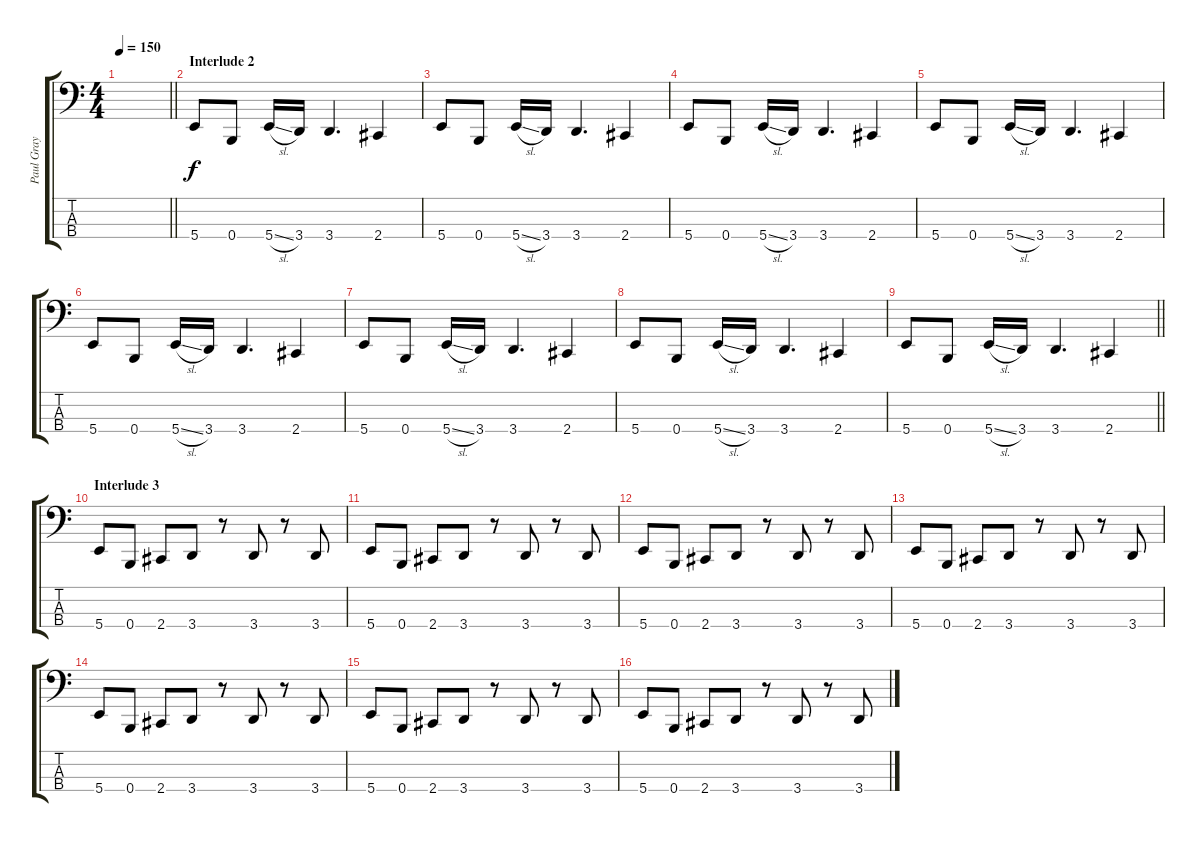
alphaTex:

\track ("Paul Gray" "Paul Gray") {instrument electricbasspick}
\staff {score tabs}
\tuning (E2 B1 Gb1 B0) {hide}
\ts (4 4)
\tempo 150
\clef f4
\barLineRight lightlight
\ks c
|
\section ("" "Interlude 2")
5.4.8 0.4.8 5.4{sl}.16 3.4.16 3.4.4{d} 2.4.4 |
5.4.8 0.4.8 5.4{sl}.16 3.4.16 3.4.4{d} 2.4.4 |
5.4.8 0.4.8 5.4{sl}.16 3.4.16 3.4.4{d} 2.4.4 |
5.4.8 0.4.8 5.4{sl}.16 3.4.16 3.4.4{d} 2.4.4 |
5.4.8 0.4.8 5.4{sl}.16 3.4.16 3.4.4{d} 2.4.4 |
5.4.8 0.4.8 5.4{sl}.16 3.4.16 3.4.4{d} 2.4.4 |
5.4.8 0.4.8 5.4{sl}.16 3.4.16 3.4.4{d} 2.4.4 |
\barLineRight lightlight
5.4.8 0.4.8 5.4{sl}.16 3.4.16 3.4.4{d} 2.4.4 |
\section ("" "Interlude 3")
5.4.8 0.4.8 2.4.8 3.4.8 r.8 3.4.8 r.8 3.4.8 |
5.4.8 0.4.8 2.4.8 3.4.8 r.8 3.4.8 r.8 3.4.8 |
5.4.8 0.4.8 2.4.8 3.4.8 r.8 3.4.8 r.8 3.4.8 |
5.4.8 0.4.8 2.4.8 3.4.8 r.8 3.4.8 r.8 3.4.8 |
5.4.8 0.4.8 2.4.8 3.4.8 r.8 3.4.8 r.8 3.4.8 |
5.4.8 0.4.8 2.4.8 3.4.8 r.8 3.4.8 r.8 3.4.8 |
5.4.8 0.4.8 2.4.8 3.4.8 r.8 3.4.8 r.8 3.4.8
